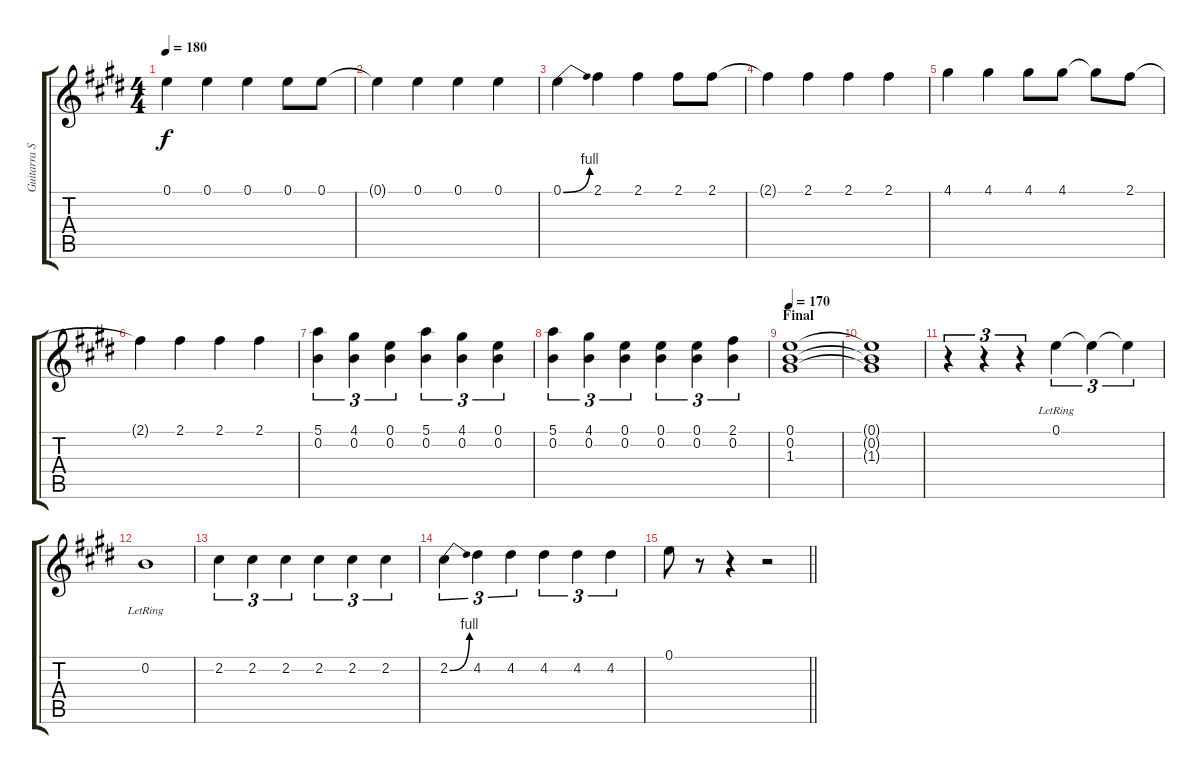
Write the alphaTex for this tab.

\track ("Guitarra Solo" "Guitarra S") {instrument distortionguitar}
\staff {score tabs}
\tuning (E4 B3 G3 D3 A2 E2) {hide}
\ts (4 4)
\tempo 180
\clef g2
\ks e
0.1.4{dy f} 0.1.4 0.1.4 0.1.8 0.1.8 |
0.1{t}.4 0.1.4 0.1.4 0.1.4 |
0.1{be (bend 0 0 60 4)}.4 2.1.4 2.1.4 2.1.8 2.1.8 |
2.1{t}.4 2.1.4 2.1.4 2.1.4 |
4.1.4 4.1.4 4.1.8 4.1.8 4.1{t}.8 2.1.8 |
2.1{t}.4 2.1.4 2.1.4 2.1.4 |
(5.1 0.2).4{tu (3 2)} (4.1 0.2).4{tu (3 2)} (0.1 0.2).4{tu (3 2)} (5.1 0.2).4{tu (3 2)} (4.1 0.2).4{tu (3 2)} (0.1 0.2).4{tu (3 2)} |
(5.1 0.2).4{tu (3 2)} (4.1 0.2).4{tu (3 2)} (0.1 0.2).4{tu (3 2)} (0.1 0.2).4{tu (3 2)} (0.1 0.2).4{tu (3 2)} (2.1 0.2).4{tu (3 2)} |
\section ("" "Final")
\tempo 170
(0.1 0.2 1.3).1{volume 6} |
(0.1{t} 0.2{t} 1.3{t}).1 |
r.4{tu (3 2) volume 11} r.4{tu (3 2)} r.4{tu (3 2)} 0.1{lr}.4{tu (3 2)} 0.1{t}.4{tu (3 2)} 0.1{t}.4{tu (3 2)} |
0.2{lr}.1 |
2.2.4{tu (3 2)} 2.2.4{tu (3 2)} 2.2.4{tu (3 2)} 2.2.4{tu (3 2)} 2.2.4{tu (3 2)} 2.2.4{tu (3 2)} |
2.2{be (bend 0 0 60 4)}.4{tu (3 2)} 4.2.4{tu (3 2)} 4.2.4{tu (3 2)} 4.2.4{tu (3 2)} 4.2.4{tu (3 2)} 4.2.4{tu (3 2)} |
\barLineRight lightlight
0.1.8 r.8 r.4 r.2
